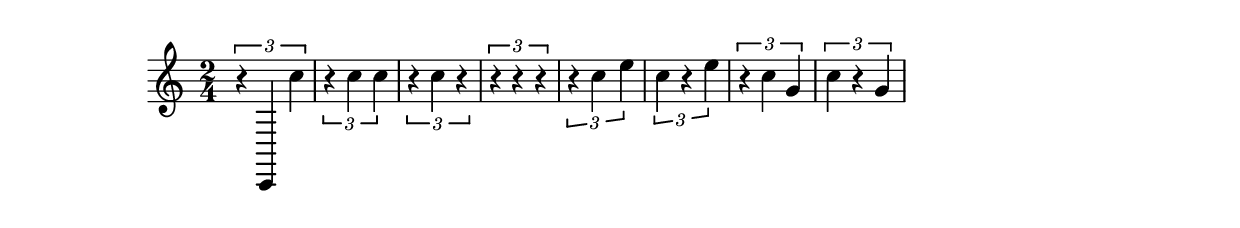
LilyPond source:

#(ly:set-option 'old-relative)
\version "1.9.0"
\header {texidoc = "Tests tuplet rests. "}

\score {
  \context Voice \notes \relative c'' {
    \time 2/4
    \times 2/3 { r c,,, c''' }
    \times 2/3 { r c c }
    \times 2/3 { r c r}
    \times 2/3 { r r r}
    \times 2/3 { r c e}
    \times 2/3 { c r e}
    \times 2/3 { r c g}
    \times 2/3 { c r g}
  }
}


